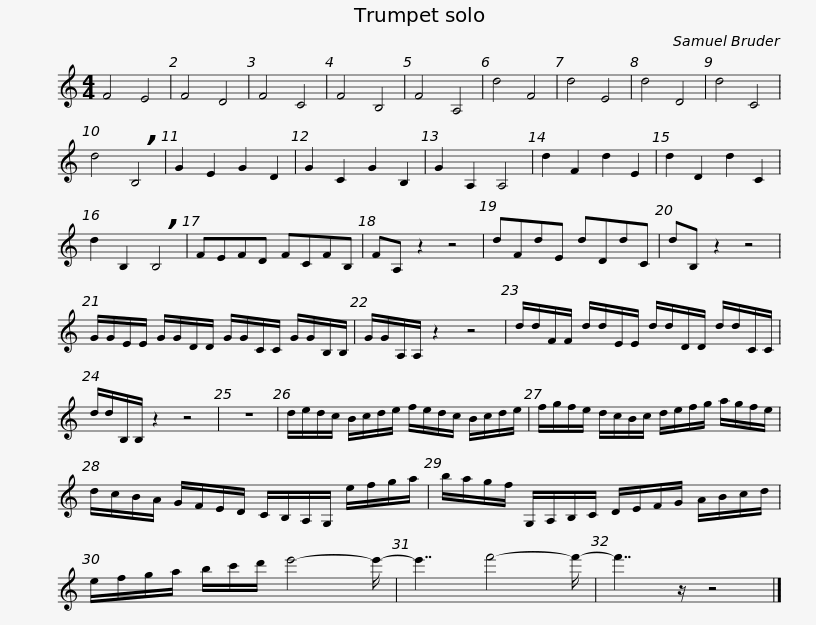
X:1
L:1/8
M:4/4
I:linebreak $
K:C
V:1 treble
V:1
 F4 E4 | F4 D4 | F4 C4 | F4 B,4 | F4 A,4 | %5
 d4 F4 | d4 E4 | d4 D4 | d4 C4 | d4 !breath!B,4 | %10
 G2 E2 G2 D2 | G2 C2 G2 B,2 | G2 A,2 A,4 | d2 F2 d2 E2 |$ d2 D2 d2 C2 | %15
 d2 B,2 !breath!B,4 | FEFD FCFB, | FA, z2 z4 | dFdE dDdC | dB, z2 z4 |$ %20
 G/G/E/E/ G/G/D/D/ G/G/C/C/ G/G/B,/B,/ | G/G/A,/A,/ z2 z4 | d/d/F/F/ d/d/E/E/ d/d/D/D/ d/d/C/C/ | d/d/B,/B,/ z2 z4 | z8 |$ %25
 d/e/d/c/ B/c/d/e/ f/e/d/c/ B/c/d/e/ | f/g/f/e/ d/c/B/c/ d/e/f/g/ a/g/f/e/ | d/c/B/A/ G/F/E/D/ C/B,/A,/G,/ e/f/g/a/ |$ b/a/g/f/ G,/A,/B,/C/ D/E/F/G/ A/B/c/d/ | e/f/g/a/ b/c'/d'/ e'4- e'/- | %30
 e'7/2 f'4- f'/- | f'7/2 z/ z4 |] %32
